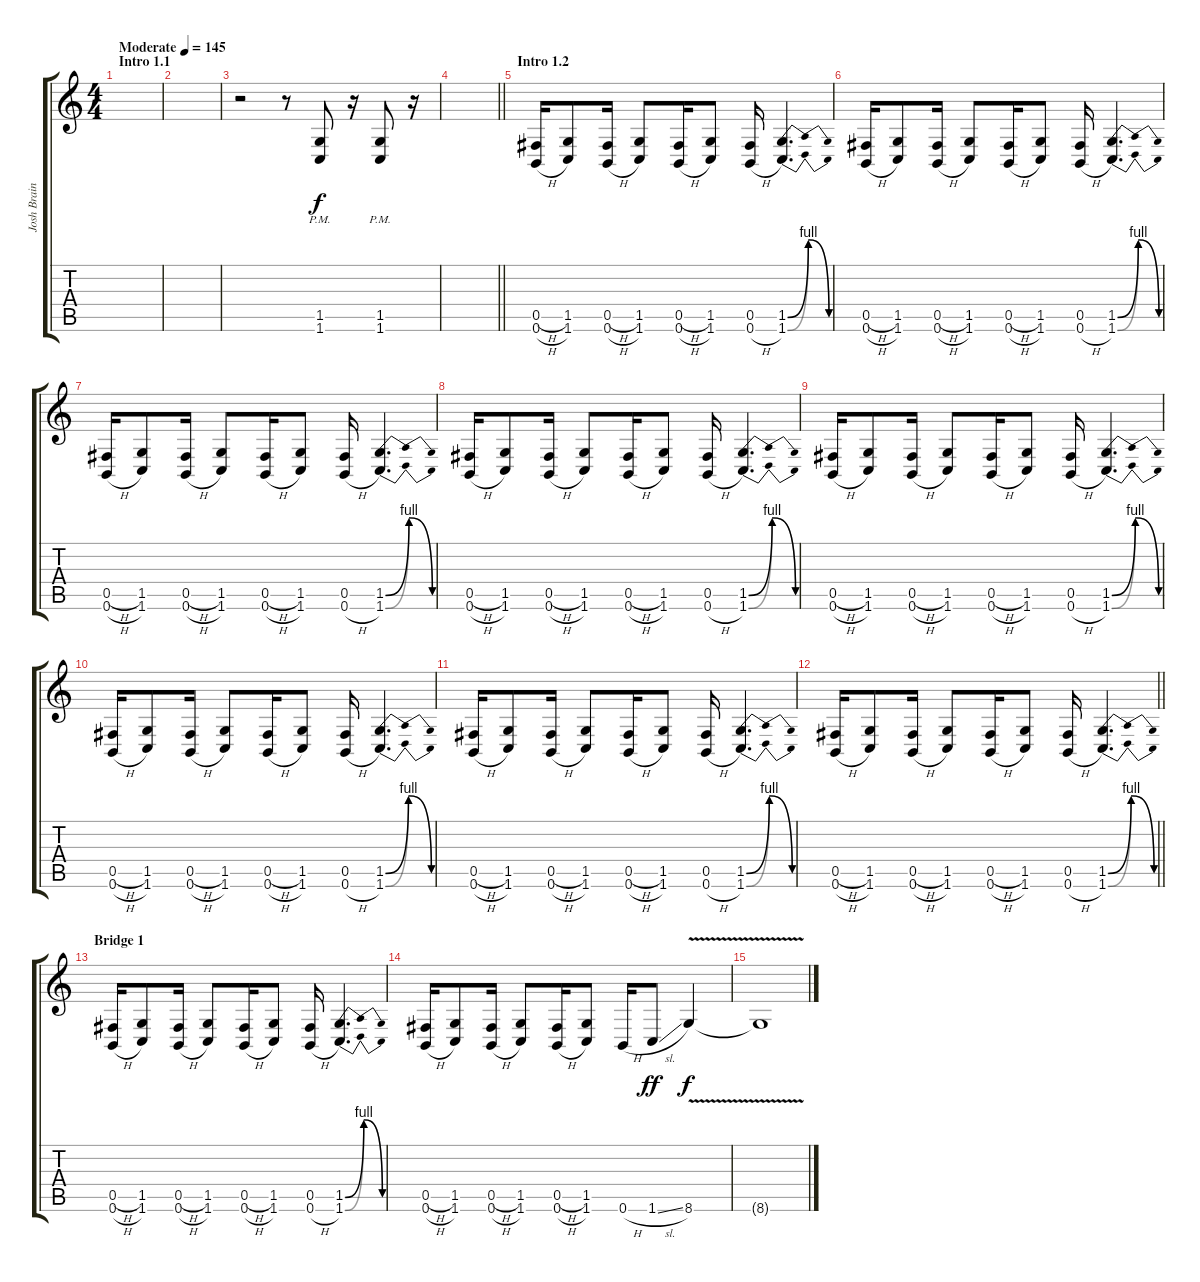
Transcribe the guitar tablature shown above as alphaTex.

\track ("Josh Brainard" "Josh Brain") {instrument distortionguitar}
\staff {score tabs}
\tuning (Db4 Ab3 E3 B2 Gb2 B1) {hide}
\ts (4 4)
\section ("" "Intro 1.1")
\tempo (145 "Moderate")
\clef g2
\ks c
|
|
r.2 r.8 (1.5{pm} 1.6{pm}).8 r.16 (1.5{pm} 1.6{pm}).8 r.16 |
\barLineRight lightlight
|
\section ("" "Intro 1.2")
(0.5{h} 0.6{h}).16{volume 10} (1.5 1.6).8 (0.5{h} 0.6{h}).16 (1.5 1.6).8 (0.5{h} 0.6{h}).16 (1.5 1.6).8 (0.5 0.6{h}).16 (1.5{be (bendrelease 0 0 15 4 45 4 60 0)} 1.6{be (bendrelease 0 0 15 4 45 4 60 0)}).4{d} |
(0.5{h} 0.6{h}).16 (1.5 1.6).8 (0.5{h} 0.6{h}).16 (1.5 1.6).8 (0.5{h} 0.6{h}).16 (1.5 1.6).8 (0.5 0.6{h}).16 (1.5{be (bendrelease 0 0 15 4 45 4 60 0)} 1.6{be (bendrelease 0 0 15 4 45 4 60 0)}).4{d} |
(0.5{h} 0.6{h}).16 (1.5 1.6).8 (0.5{h} 0.6{h}).16 (1.5 1.6).8 (0.5{h} 0.6{h}).16 (1.5 1.6).8 (0.5 0.6{h}).16 (1.5{be (bendrelease 0 0 15 4 45 4 60 0)} 1.6{be (bendrelease 0 0 15 4 45 4 60 0)}).4{d} |
(0.5{h} 0.6{h}).16 (1.5 1.6).8 (0.5{h} 0.6{h}).16 (1.5 1.6).8 (0.5{h} 0.6{h}).16 (1.5 1.6).8 (0.5 0.6{h}).16 (1.5{be (bendrelease 0 0 15 4 45 4 60 0)} 1.6{be (bendrelease 0 0 15 4 45 4 60 0)}).4{d} |
(0.5{h} 0.6{h}).16 (1.5 1.6).8 (0.5{h} 0.6{h}).16 (1.5 1.6).8 (0.5{h} 0.6{h}).16 (1.5 1.6).8 (0.5 0.6{h}).16 (1.5{be (bendrelease 0 0 15 4 45 4 60 0)} 1.6{be (bendrelease 0 0 15 4 45 4 60 0)}).4{d} |
(0.5{h} 0.6{h}).16 (1.5 1.6).8 (0.5{h} 0.6{h}).16 (1.5 1.6).8 (0.5{h} 0.6{h}).16 (1.5 1.6).8 (0.5 0.6{h}).16 (1.5{be (bendrelease 0 0 15 4 45 4 60 0)} 1.6{be (bendrelease 0 0 15 4 45 4 60 0)}).4{d} |
(0.5{h} 0.6{h}).16 (1.5 1.6).8 (0.5{h} 0.6{h}).16 (1.5 1.6).8 (0.5{h} 0.6{h}).16 (1.5 1.6).8 (0.5 0.6{h}).16 (1.5{be (bendrelease 0 0 15 4 45 4 60 0)} 1.6{be (bendrelease 0 0 15 4 45 4 60 0)}).4{d} |
\barLineRight lightlight
(0.5{h} 0.6{h}).16 (1.5 1.6).8 (0.5{h} 0.6{h}).16 (1.5 1.6).8 (0.5{h} 0.6{h}).16 (1.5 1.6).8 (0.5 0.6{h}).16 (1.5{be (bendrelease 0 0 15 4 45 4 60 0)} 1.6{be (bendrelease 0 0 15 4 45 4 60 0)}).4{d} |
\section ("" "Bridge 1")
(0.5{h} 0.6{h}).16 (1.5 1.6).8 (0.5{h} 0.6{h}).16 (1.5 1.6).8 (0.5{h} 0.6{h}).16 (1.5 1.6).8 (0.5 0.6{h}).16 (1.5{be (bendrelease 0 0 15 4 45 4 60 0)} 1.6{be (bendrelease 0 0 15 4 45 4 60 0)}).4{d} |
(0.5{h} 0.6{h}).16 (1.5 1.6).8 (0.5{h} 0.6{h}).16 (1.5 1.6).8 (0.5{h} 0.6{h}).16 (1.5 1.6).8 0.6{h}.16{dy f} 1.6{sl}.8{dy ff} 8.6{v}.4{dy f} |
8.6{t}.1
